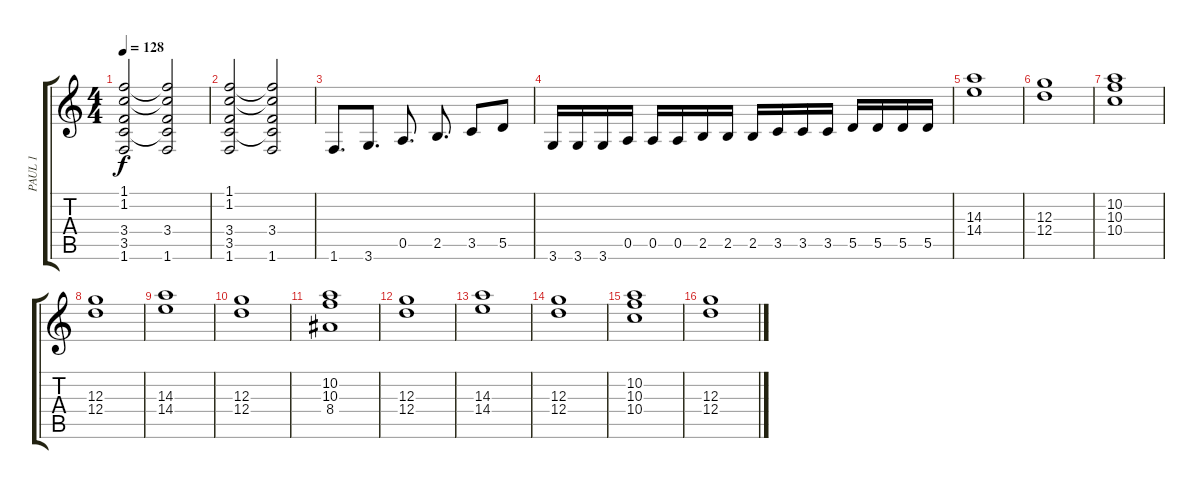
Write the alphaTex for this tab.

\track ("PAUL 1" "PAUL 1") {instrument overdrivenguitar}
\staff {score tabs}
\tuning (E4 B3 G3 D3 A2 E2) {hide}
\ts (4 4)
\tempo 128
\clef g2
\ks c
(1.1 1.2 3.4 3.5 1.6).2{dy f} (1.1{t} 1.2{t} 3.4 3.5{t} 1.6).2 |
(1.1 1.2 3.4 3.5 1.6).2 (1.1{t} 1.2{t} 3.4 3.5{t} 1.6).2 |
1.6.8{d} 3.6.8{d} 0.5.8{d} 2.5.8{d} 3.5.8 5.5.8 |
3.6.16 3.6.16 3.6.16 0.5.16 0.5.16 0.5.16 2.5.16 2.5.16 2.5.16 3.5.16 3.5.16 3.5.16 5.5.16 5.5.16 5.5.16 5.5.16 |
(14.3 14.4).1 |
(12.3 12.4).1 |
(10.2 10.3 10.4).1 |
(12.3 12.4).1 |
(14.3 14.4).1 |
(12.3 12.4).1 |
(10.2 10.3 8.4).1 |
(12.3 12.4).1 |
(14.3 14.4).1 |
(12.3 12.4).1 |
(10.2 10.3 10.4).1 |
(12.3 12.4).1
